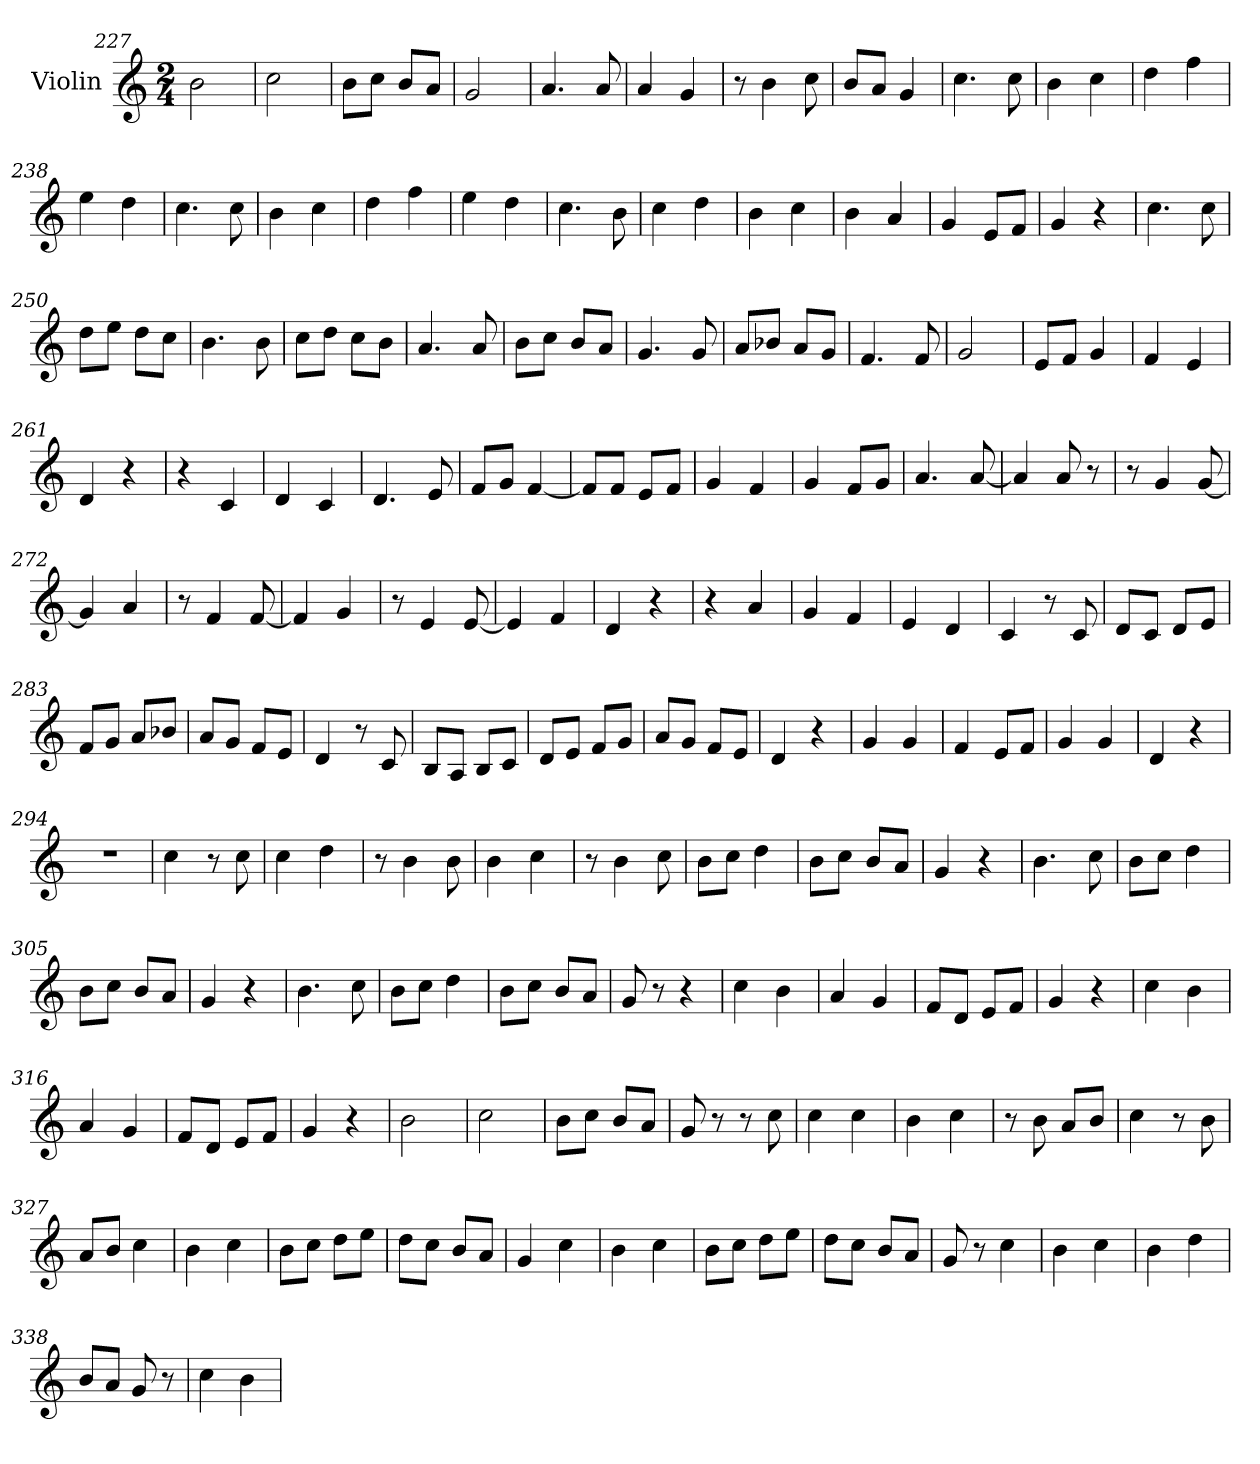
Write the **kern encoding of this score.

**kern
*part1
*staff1
*I"Violin
*clefG2
*k[]
*M2/4
=227
2b\
=228
2cc\
=229
8b\L
8cc\J
8b/L
8a/J
=230
2g/
!!LO:LB:g=z
=231
4.a/
8a/
=232
4a/
4g/
=233
8r
4b\
8cc\
=234
8b/L
8a/J
4g/
=235
4.cc\
8cc\
=236
4b\
4cc\
=237
4dd\
4ff\
=238
4ee\
4dd\
=239
4.cc\
8cc\
=240
4b\
4cc\
!!LO:PB:g=z
=241
4dd\
4ff\
=242
4ee\
4dd\
=243
4.cc\
8b\
=244
4cc\
4dd\
=245
4b\
4cc\
=246
4b\
4a/
=247
4g/
8e/L
8f/J
=248
4g/
4r
=249
4.cc\
8cc\
=250
8dd\L
8ee\J
8dd\L
8cc\J
!!LO:LB:g=z
=251
4.b\
8b\
=252
8cc\L
8dd\J
8cc\L
8b\J
=253
4.a/
8a/
=254
8b\L
8cc\J
8b/L
8a/J
=255
4.g/
8g/
=256
8a/L
8b-X/J
8a/L
8g/J
=257
4.f/
8f/
=258
2g/
=259
8e/L
8f/J
4g/
=260
4f/
4e/
!!LO:LB:g=z
=261
4d/
4r
=262
4r
4c/
=263
4d/
4c/
=264
4.d/
8e/
=265
8f/L
8g/J
[4f/
=266
8f/L]
8f/J
8e/L
8f/J
=267
4g/
4f/
=268
4g/
8f/L
8g/J
=269
4.a/
[8a/
=270
4a/]
8a/
8r
!!LO:LB:g=z
=271
8r
4g/
[8g/
=272
4g/]
4a/
=273
8r
4f/
[8f/
=274
4f/]
4g/
=275
8r
4e/
[8e/
=276
4e/]
4f/
=277
4d/
4r
=278
4r
4a/
=279
4g/
4f/
=280
4e/
4d/
!!LO:LB:g=z
=281
4c/
8r
8c/
=282
8d/L
8c/J
8d/L
8e/J
=283
8f/L
8g/J
8a/L
8b-X/J
=284
8a/L
8g/J
8f/L
8e/J
=285
4d/
8r
8c/
=286
8B/L
8A/J
8B/L
8c/J
=287
8d/L
8e/J
8f/L
8g/J
=288
8a/L
8g/J
8f/L
8e/J
=289
4d/
4r
!!LO:LB:g=z
=290
4g/
4g/
=291
4f/
8e/L
8f/J
=292
4g/
4g/
=293
4d/
4r
=294
2r
=295
4cc\
8r
8cc\
=296
4cc\
4dd\
=297
8r
4b\
8b\
=298
4b\
4cc\
=299
8r
4b\
8cc\
!!LO:LB:g=z
=300
8b\L
8cc\J
4dd\
=301
8b\L
8cc\J
8b/L
8a/J
=302
4g/
4r
=303
4.b\
8cc\
=304
8b\L
8cc\J
4dd\
=305
8b\L
8cc\J
8b/L
8a/J
=306
4g/
4r
=307
4.b\
8cc\
=308
8b\L
8cc\J
4dd\
=309
8b\L
8cc\J
8b/L
8a/J
!!LO:LB:g=z
=310
8g/
8r
4r
=311
4cc\
4b\
=312
4a/
4g/
=313
8f/L
8d/J
8e/L
8f/J
=314
4g/
4r
=315
4cc\
4b\
=316
4a/
4g/
=317
8f/L
8d/J
8e/L
8f/J
=318
4g/
4r
=319
2b\
!!LO:PB:g=z
=320
2cc\
=321
8b\L
8cc\J
8b/L
8a/J
=322
8g/
8r
8r
8cc\
=323
4cc\
4cc\
=324
4b\
4cc\
=325
8r
8b\
8a/L
8b/J
=326
4cc\
8r
8b\
=327
8a/L
8b/J
4cc\
=328
4b\
4cc\
=329
8b\L
8cc\J
8dd\L
8ee\J
!!LO:LB:g=z
=330
8dd\L
8cc\J
8b/L
8a/J
=331
4g/
4cc\
=332
4b\
4cc\
=333
8b\L
8cc\J
8dd\L
8ee\J
=334
8dd\L
8cc\J
8b/L
8a/J
=335
8g/
8r
4cc\
=336
4b\
4cc\
=337
4b\
4dd\
=338
8b/L
8a/J
8g/
8r
=339
4cc\
4b\
=
*-
